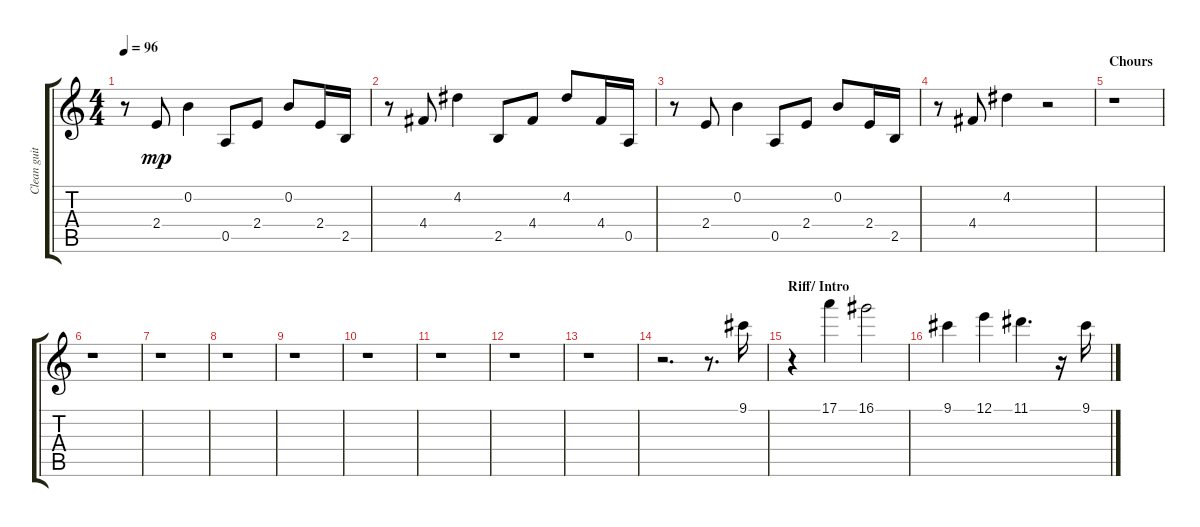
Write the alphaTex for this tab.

\track ("Clean guitar" "Clean guit") {instrument acousticguitarsteel}
\staff {score tabs}
\tuning (E4 B3 G3 D3 A2 E2) {hide}
\ts (4 4)
\tempo 96
\clef g2
\ks c
r.8{dy mp} 2.4.8 0.2.4 0.5.8 2.4.8 0.2.8 2.4.16 2.5.16 |
r.8 4.4.8 4.2.4 2.5.8 4.4.8 4.2.8 4.4.16 0.5.16 |
r.8 2.4.8 0.2.4 0.5.8 2.4.8 0.2.8 2.4.16 2.5.16 |
r.8 4.4.8 4.2.4 r.2 |
\section ("" "Chours")
r.1 |
r.1 |
r.1 |
r.1 |
r.1 |
r.1 |
r.1 |
r.1 |
r.1 |
r.2{d} r.8{d} 9.1.16 |
\section ("" "Riff/ Intro")
r.4 17.1.4 16.1.2 |
9.1.4 12.1.4 11.1.4{d} r.16 9.1.16
